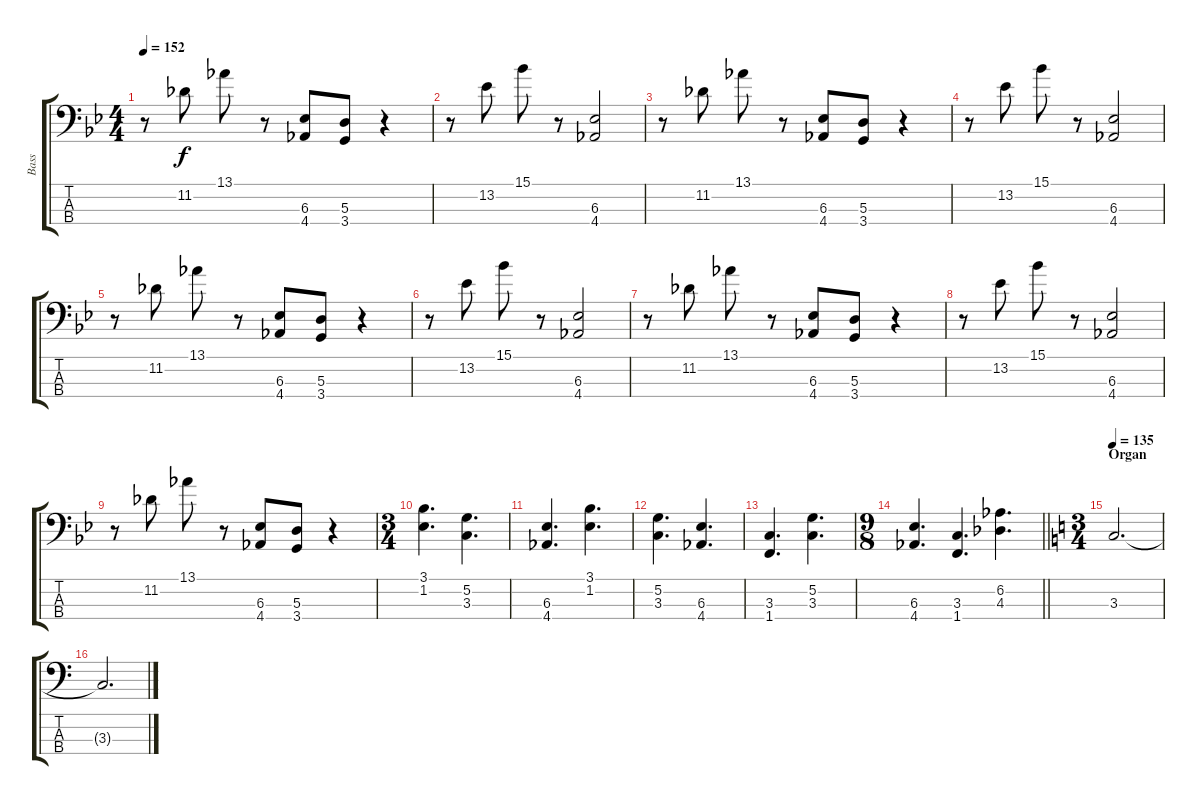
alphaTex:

\track ("Bass" "Bass") {instrument electricbasspick}
\staff {score tabs}
\tuning (G2 D2 A1 E1) {hide}
\ts (4 4)
\tempo 152
\clef f4
\ks bb
r.8{dy f} 11.2.8 13.1.8 r.8 (6.3 4.4).8 (5.3 3.4).8 r.4 |
r.8 13.2.8 15.1.8 r.8 (6.3 4.4).2 |
r.8 11.2.8 13.1.8 r.8 (6.3 4.4).8 (5.3 3.4).8 r.4 |
r.8 13.2.8 15.1.8 r.8 (6.3 4.4).2 |
r.8 11.2.8 13.1.8 r.8 (6.3 4.4).8 (5.3 3.4).8 r.4 |
r.8 13.2.8 15.1.8 r.8 (6.3 4.4).2 |
r.8 11.2.8 13.1.8 r.8 (6.3 4.4).8 (5.3 3.4).8 r.4 |
r.8 13.2.8 15.1.8 r.8 (6.3 4.4).2 |
r.8 11.2.8 13.1.8 r.8 (6.3 4.4).8 (5.3 3.4).8 r.4 |
\ts (3 4)
(3.1 1.2).4{d} (5.2 3.3).4{d} |
(6.3 4.4).4{d} (3.1 1.2).4{d} |
(5.2 3.3).4{d} (6.3 4.4).4{d} |
(3.3 1.4).4{d} (5.2 3.3).4{d} |
\ts (9 8)
\barLineRight lightlight
(6.3 4.4).4{d} (3.3 1.4).4{d} (6.2 4.3).4{d} |
\ts (3 4)
\section ("" "Organ")
\tempo 135
\ks c
3.3.2{d} |
3.3{t}.2{d}
